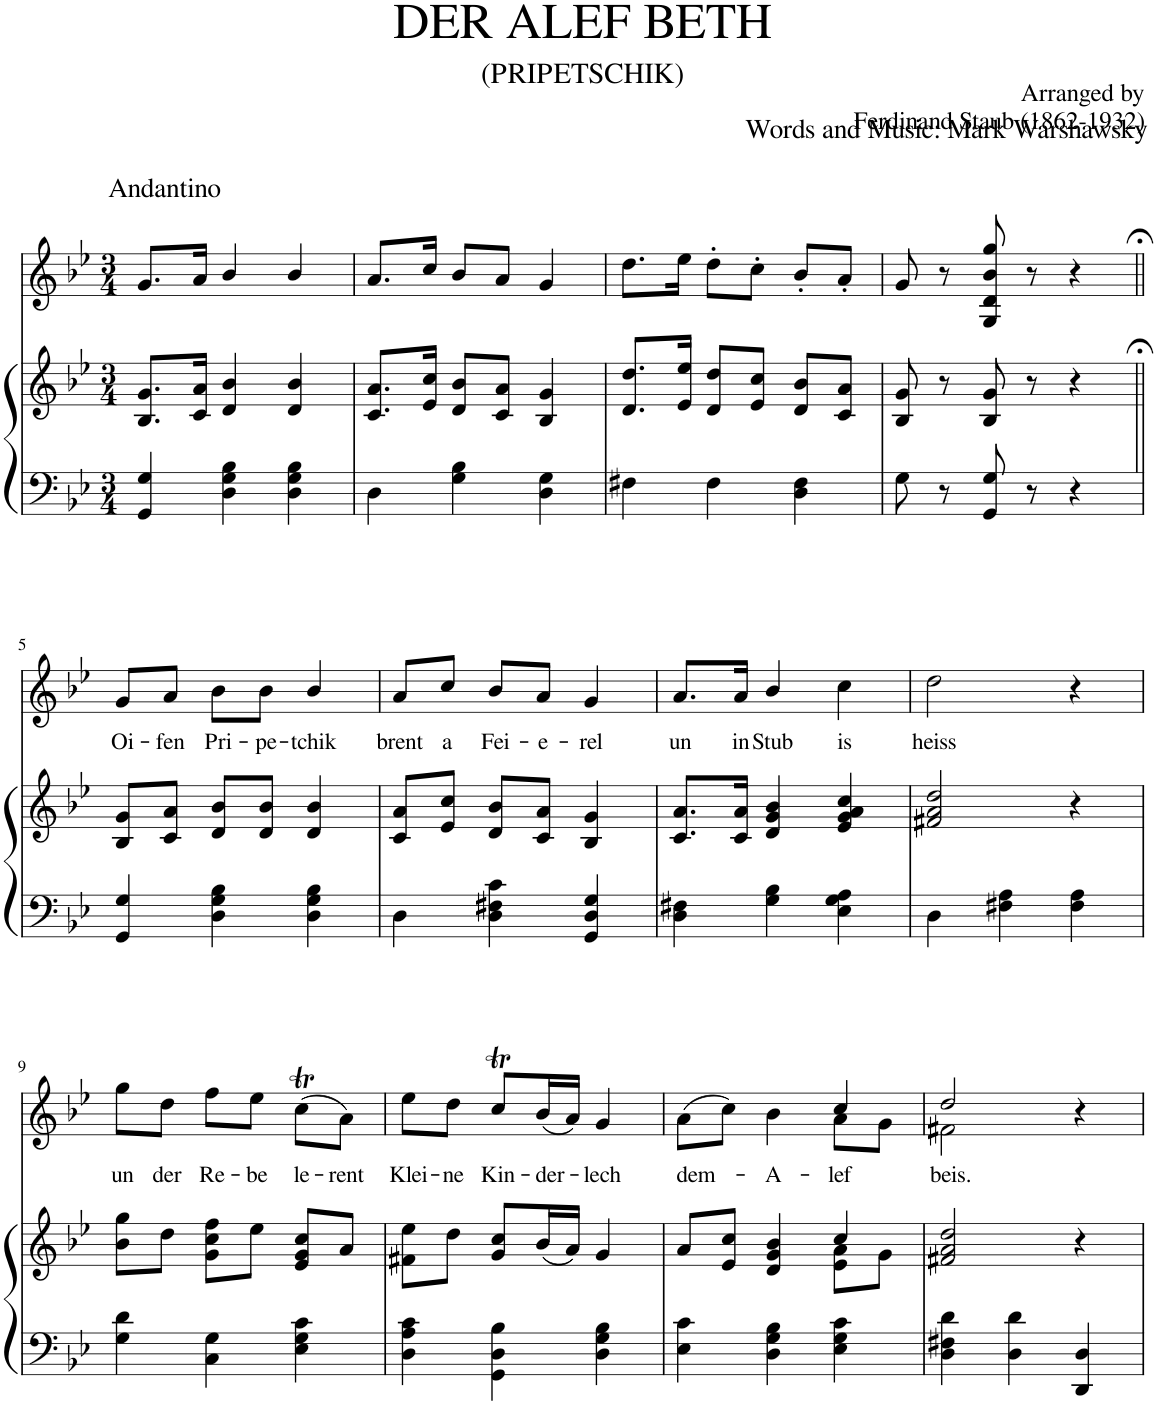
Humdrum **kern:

**kern	**kern	**kern	**text
*part2	*part2	*part1	*part1
*staff3	*staff2	*staff1	*staff1
*I"Klavier	*	*I"Piano	*
*	*	*I'Pno	*
*clefF4	*clefG2	*clefG2	*
*k[b-e-]	*k[b-e-]	*k[b-e-]	*
*M3/4	*M3/4	*M3/4	*
=1	=1	=1	=1
!	!	!LO:TX:a:t=Andantino	!
4GG/ 4G/	8.B-/ 8.g/L	8.g/L	.
.	16c/ 16a/Jk	16a/Jk	.
4D\ 4G\ 4B-\	4d/ 4b-/	4b-/	.
4D\ 4G\ 4B-\	4d/ 4b-/	4b-/	.
=2	=2	=2	=2
4D\	8.c/ 8.a/L	8.a/L	.
.	16e-/ 16cc/Jk	16cc/Jk	.
4G\ 4B-\	8d/ 8b-/L	8b-/L	.
.	8c/ 8a/J	8a/J	.
4D\ 4G\	4B-/ 4g/	4g/	.
=3	=3	=3	=3
4F#X\	8.d/ 8.dd/L	8.dd\L	.
.	16e-/ 16ee-/Jk	16ee-\Jk	.
4F#\	8d/ 8dd/L	8dd'\L	.
.	8e-/ 8cc/J	8cc'\J	.
4D\ 4F#\	8d/ 8b-/L	8b-'/L	.
.	8c/ 8a/J	8a'/J	.
=4	=4	=4	=4
!	!	!LO:TX:a:t=Words and Music&colon; Mark Warshawsky	!
8G\	8B-/ 8g/	8g/	.
8r	8r	8r	.
8GG/ 8G/	8B-/ 8g/	8G/ 8d/ 8b-/ 8gg/	.
8r	8r	8r	.
4r	4r	4r	.
!!LO:LB:g=z
=5||	=5||	=5||	=5||
!	!	!	!LO:LY:b
4GG/ 4G/	8B-/ 8g/L	8g/L	Oi-
!	!	!	!LO:LY:b
.	8c/ 8a/J	8a/J	-fen
!	!	!	!LO:LY:b
4D\ 4G\ 4B-\	8d/ 8b-/L	8b-\L	Pri-
!	!	!	!LO:LY:b
.	8d/ 8b-/J	8b-\J	-pe-
!	!	!	!LO:LY:b
4D\ 4G\ 4B-\	4d/ 4b-/	4b-/	-tchik
=6	=6	=6	=6
!	!	!	!LO:LY:b
4D\	8c/ 8a/L	8a/L	brent
!	!	!	!LO:LY:b
.	8e-/ 8cc/J	8cc/J	a
!	!	!	!LO:LY:b
4D\ 4F#X\ 4c\	8d/ 8b-/L	8b-/L	Fei-
!	!	!	!LO:LY:b
.	8c/ 8a/J	8a/J	-e-
!	!	!	!LO:LY:b
4GG/ 4D/ 4G/	4B-/ 4g/	4g/	-rel
=7	=7	=7	=7
!	!	!	!LO:LY:b
4D\ 4F#X\	8.c/ 8.a/L	8.a/L	un
!	!	!	!LO:LY:b
.	16c/ 16a/Jk	16a/Jk	in
!	!	!	!LO:LY:b
4G\ 4B-\	4d/ 4g/ 4b-/	4b-/	Stub
!	!	!	!LO:LY:b
4E-\ 4G\ 4A\	4e-/ 4g/ 4a/ 4cc/	4cc\	is
=8	=8	=8	=8
!	!	!	!LO:LY:b
4D\	2f#X/ 2a/ 2dd/	2dd\	heiss
4F#X\ 4A\	.	.	.
4F#\ 4A\	4r	4r	.
!!LO:LB:g=z
=9	=9	=9	=9
!	!	!	!LO:LY:b
4G\ 4d\	8b-\ 8gg\L	8gg\L	un
!	!	!	!LO:LY:b
.	8dd\J	8dd\J	der
!	!	!	!LO:LY:b
4C\ 4G\	8g\ 8cc\ 8ff\L	8ff\L	Re-
!	!	!	!LO:LY:b
.	8ee-\J	8ee-\J	-be
!	!	!	!LO:LY:b
4E-\ 4G\ 4c\	8e-/ 8g/ 8cc/L	(8ccT\L	le-
!	!	!	!LO:LY:b
.	8a/J	8a\J)	-rent
=10	=10	=10	=10
!	!	!	!LO:LY:b
4D\ 4A\ 4c\	8f#X\ 8ee-\L	8ee-\L	Klei-
!	!	!	!LO:LY:b
.	8dd\J	8dd\J	-ne
!	!	!	!LO:LY:b
4GG\ 4D\ 4B-\	8g/ 8cc/L	8ccT/L	Kin-
!	!	!	!LO:LY:b
.	(16b-/L	(16b-/L	-der-
.	16a/JJ)	16a/JJ)	.
!	!	!	!LO:LY:b
4D\ 4G\ 4B-\	4g/	4g/	-lech
=11	=11	=11	=11
*	*^	*	*
!	!	!	!	!LO:LY:b
*	*	*	*^	*
4E-\ 4c\	8a/L	2ryy	(8a\L	2ryy	dem-
.	8e-/ 8cc/J	.	8cc\J)	.	.
!	!	!	!	!	!LO:LY:b
4D\ 4G\ 4B-\	4d/ 4g/ 4b-/	.	4b-\	.	-A-
!	!	!	!	!	!LO:LY:b
4E-\ 4G\ 4c\	4cc/	8e-\ 8a\L	4cc/	8a\L	-lef
.	.	8g\J	.	8g\J	.
=12	=12	=12	=12	=12	=12
!	!	!	!	!	!LO:LY:b
*	*v	*v	*	*	*
4D\ 4F#X\ 4d\	2f#X/ 2a/ 2dd/	2dd/	2f#X\	beis.
4D\ 4d\	.	.	.	.
4DD/ 4D/	4r	4r	4ryy	.
*	*	*v	*v	*
=	=	=	=
*-	*-	*-	*-
